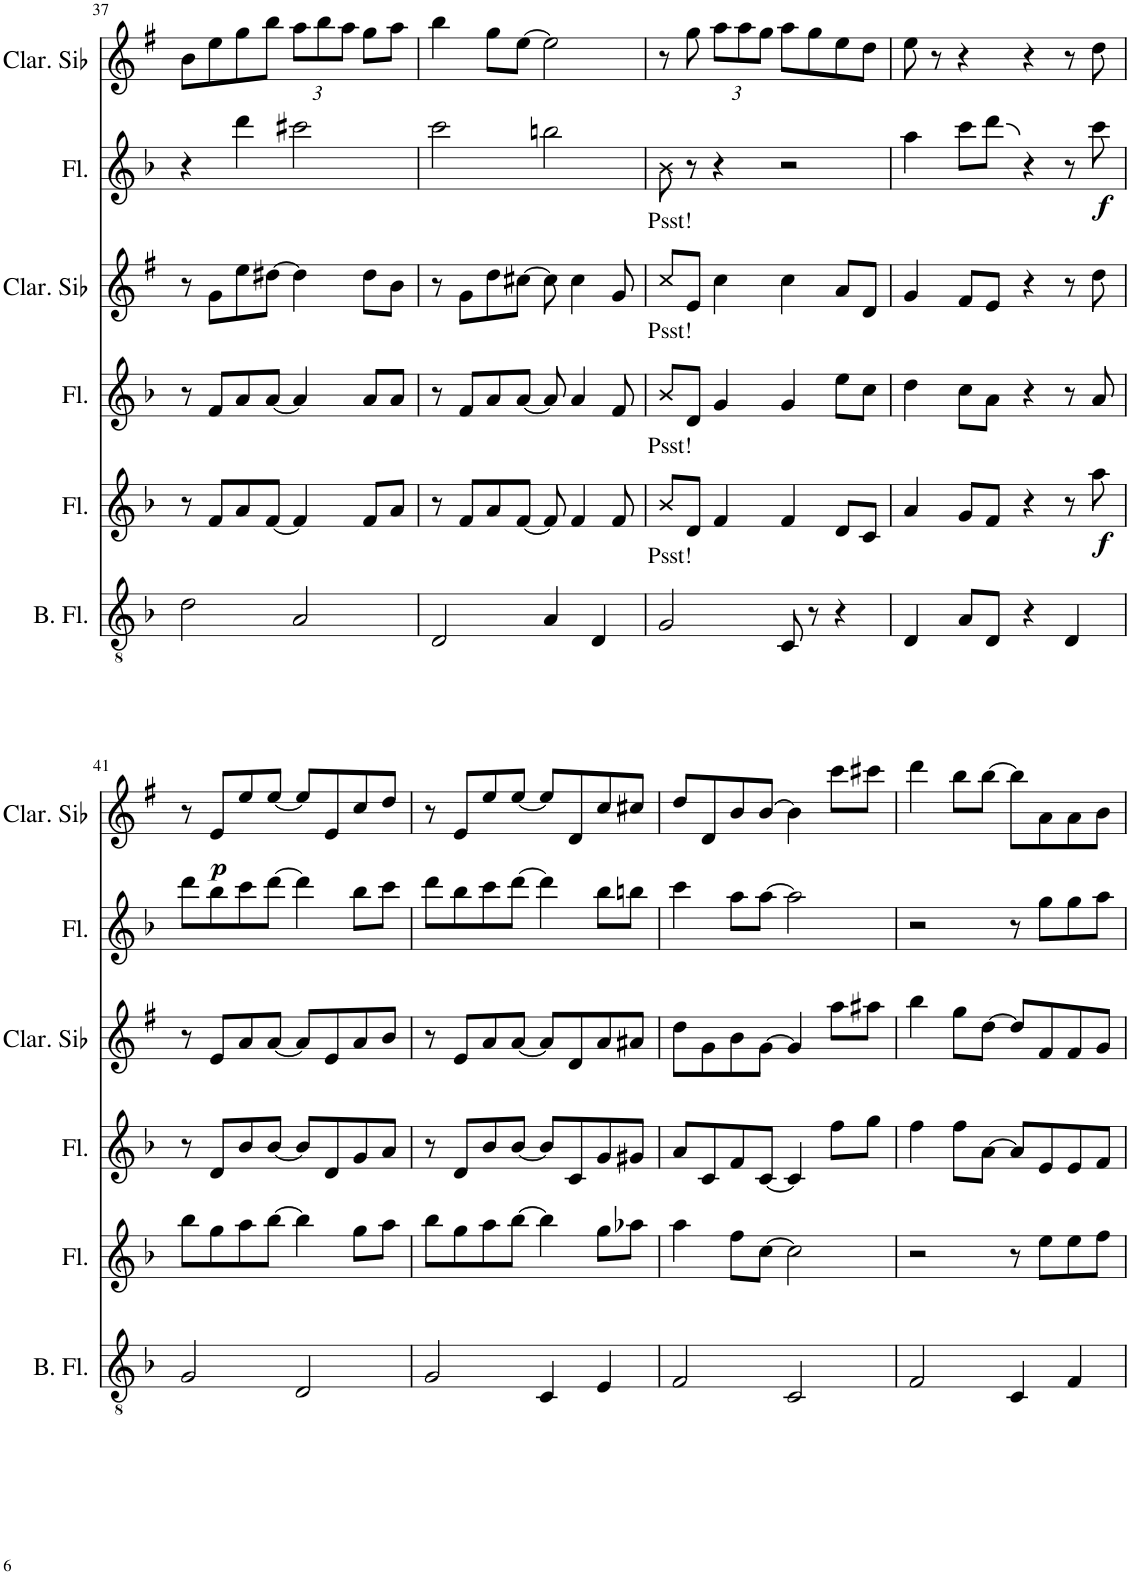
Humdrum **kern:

**kern	**kern	**text	**dynam	**kern	**text	**kern	**text	**kern	**text	**dynam	**kern	**dynam
*part6	*part5	*part5	*part5	*part4	*part4	*part3	*part3	*part2	*part2	*part2	*part1	*part1
*staff6	*staff5	*staff5	*staff5	*staff4	*staff4	*staff3	*staff3	*staff2	*staff2	*staff2	*staff1	*staff1
*I"Bass Flute	*I"Flute	*	*	*I"Flute	*	*I"Clarinette en Sib	*	*I"Flute	*	*	*I"Clarinette en Sib	*
*I'B. Fl.	*I'Fl.	*	*	*I'Fl.	*	*I'Clar. Sib	*	*I'Fl.	*	*	*I'Clar. Sib	*
!!LO:PB:g=z
*clefGv2	*clefG2	*	*	*clefG2	*	*clefG2	*	*clefG2	*	*	*clefG2	*
*	*	*	*	*	*	*Trd1c2	*	*	*	*	*Trd1c2	*
*k[b-]	*k[b-]	*	*	*k[b-]	*	*k[f#]	*	*k[b-]	*	*	*k[f#]	*
*M4/4	*M4/4	*	*	*M4/4	*	*M4/4	*	*M4/4	*	*	*M4/4	*
=37	=37	=37	=37	=37	=37	=37	=37	=37	=37	=37	=37	=37
2d\	8r	.	.	8r	.	8r	.	4r	.	.	8b\L	.
.	8f/L	.	.	8f/L	.	8g\L	.	.	.	.	8ee\	.
.	8a/	.	.	8a/	.	8ee\	.	4ddd\	.	.	8gg\	.
.	[8f/J	.	.	[8a/J	.	[8dd#X\J	.	.	.	.	8bb\J	.
*	*	*	*	*	*	*	*	*	*	*	*Xbrackettup	*
2A/	4f/]	.	.	4a/]	.	4dd#\]	.	2ccc#X\	.	.	12aa\L	.
.	.	.	.	.	.	.	.	.	.	.	12bb\	.
.	.	.	.	.	.	.	.	.	.	.	12aa\J	.
.	8f/L	.	.	8a/L	.	8dd#\L	.	.	.	.	8gg\L	.
.	8a/J	.	.	8a/J	.	8b\J	.	.	.	.	8aa\J	.
=38	=38	=38	=38	=38	=38	=38	=38	=38	=38	=38	=38	=38
2D/	8r	.	.	8r	.	8r	.	2ccc\	.	.	4bb\	.
.	8f/L	.	.	8f/L	.	8g\L	.	.	.	.	.	.
.	8a/	.	.	8a/	.	8dd\	.	.	.	.	8gg\L	.
.	[8f/J	.	.	[8a/J	.	[8cc#X\J	.	.	.	.	[8ee\J	.
4A/	8f/]	.	.	8a/]	.	8cc#\]	.	2bbn\	.	.	2ee\]	.
.	4f/	.	.	4a/	.	4cc#\	.	.	.	.	.	.
4D/	.	.	.	.	.	.	.	.	.	.	.	.
.	8f/	.	.	8f/	.	8g/	.	.	.	.	.	.
=39	=39	=39	=39	=39	=39	=39	=39	=39	=39	=39	=39	=39
!	!	!LO:LY:b	!	!	!LO:LY:b	!	!LO:LY:b	!	!LO:LY:b	!	!	!
2G/	8b-/L	Psst!	.	8b-/L	Psst!	8cc/L	Psst!	8b-\	Psst!	.	8r	.
.	8d/J	.	.	8d/J	.	8e/J	.	8r	.	.	8gg\	.
.	4f/	.	.	4g/	.	4cc\	.	4r	.	.	12aa\L	.
.	.	.	.	.	.	.	.	.	.	.	12aa\	.
.	.	.	.	.	.	.	.	.	.	.	12gg\J	.
8C/	4f/	.	.	4g/	.	4cc\	.	2r	.	.	8aa\L	.
8r	.	.	.	.	.	.	.	.	.	.	8gg\	.
4r	8d/L	.	.	8ee\L	.	8a/L	.	.	.	.	8ee\	.
.	8c/J	.	.	8cc\J	.	8d/J	.	.	.	.	8dd\J	.
=40	=40	=40	=40	=40	=40	=40	=40	=40	=40	=40	=40	=40
4D/	4a/	.	.	4dd\	.	4g/	.	4aa\	.	.	8ee\	.
.	.	.	.	.	.	.	.	.	.	.	8r	.
8A/L	8g/L	.	.	8cc\L	.	8f#/L	.	8ccc\L	.	.	4r	.
8D/J	8f/J	.	.	8a\J	.	8e/J	.	8ddd\J	.	.	.	.
4r	4r	.	.	4r	.	4r	.	4r	.	.	4r	.
4D/	8r	.	.	8r	.	8r	.	8r	.	.	8r	.
!	!	!	!LO:DY:b	!	!	!	!	!	!	!LO:DY:b	!	!
.	8aa\	.	f	8a/	.	8dd\	.	8ccc\	.	f	8dd\	.
!!LO:LB:g=z
=41	=41	=41	=41	=41	=41	=41	=41	=41	=41	=41	=41	=41
2G/	8bb-\L	.	.	8r	.	8r	.	8ddd\L	.	.	8r	.
!	!	!	!	!	!	!	!	!	!	!	!	!LO:DY:b
.	8gg\	.	.	8d/L	.	8e/L	.	8bb-\	.	.	8e/L	p
.	8aa\	.	.	8b-/	.	8a/	.	8ccc\	.	.	8ee/	.
.	[8bb-\J	.	.	[8b-/J	.	[8a/J	.	[8ddd\J	.	.	[8ee/J	.
2D/	4bb-\]	.	.	8b-/L]	.	8a/L]	.	4ddd\]	.	.	8ee/L]	.
.	.	.	.	8d/	.	8e/	.	.	.	.	8e/	.
.	8gg\L	.	.	8g/	.	8a/	.	8bb-\L	.	.	8cc/	.
.	8aa\J	.	.	8a/J	.	8b/J	.	8ccc\J	.	.	8dd/J	.
=42	=42	=42	=42	=42	=42	=42	=42	=42	=42	=42	=42	=42
2G/	8bb-\L	.	.	8r	.	8r	.	8ddd\L	.	.	8r	.
.	8gg\	.	.	8d/L	.	8e/L	.	8bb-\	.	.	8e/L	.
.	8aa\	.	.	8b-/	.	8a/	.	8ccc\	.	.	8ee/	.
.	[8bb-\J	.	.	[8b-/J	.	[8a/J	.	[8ddd\J	.	.	[8ee/J	.
4C/	4bb-\]	.	.	8b-/L]	.	8a/L]	.	4ddd\]	.	.	8ee/L]	.
.	.	.	.	8c/	.	8d/	.	.	.	.	8d/	.
4E/	8gg\L	.	.	8g/	.	8a/	.	8bb-\L	.	.	8cc/	.
.	8aa-X\J	.	.	8g#X/J	.	8a#X/J	.	8bbn\J	.	.	8cc#X/J	.
=43	=43	=43	=43	=43	=43	=43	=43	=43	=43	=43	=43	=43
2F/	4aa\	.	.	8a/L	.	8dd\L	.	4ccc\	.	.	8dd/L	.
.	.	.	.	8c/	.	8g\	.	.	.	.	8d/	.
.	8ff\L	.	.	8f/	.	8b\	.	8aa\L	.	.	8b/	.
.	[8cc\J	.	.	[8c/J	.	[8g\J	.	[8aa\J	.	.	[8b/J	.
2C/	2cc\]	.	.	4c/]	.	4g/]	.	2aa\]	.	.	4b\]	.
.	.	.	.	8ff\L	.	8aa\L	.	.	.	.	8ccc\L	.
.	.	.	.	8gg\J	.	8aa#X\J	.	.	.	.	8ccc#X\J	.
=44	=44	=44	=44	=44	=44	=44	=44	=44	=44	=44	=44	=44
2F/	2r	.	.	4ff\	.	4bb\	.	2r	.	.	4ddd\	.
.	.	.	.	8ff\L	.	8gg\L	.	.	.	.	8bb\L	.
.	.	.	.	[8a\J	.	[8dd\J	.	.	.	.	[8bb\J	.
4C/	8r	.	.	8a/L]	.	8dd/L]	.	8r	.	.	8bb\L]	.
.	8ee\L	.	.	8e/	.	8f#/	.	8gg\L	.	.	8a\	.
4F/	8ee\	.	.	8e/	.	8f#/	.	8gg\	.	.	8a\	.
.	8ff\J	.	.	8f/J	.	8g/J	.	8aa\J	.	.	8b\J	.
=	=	=	=	=	=	=	=	=	=	=	=	=
*-	*-	*-	*-	*-	*-	*-	*-	*-	*-	*-	*-	*-
